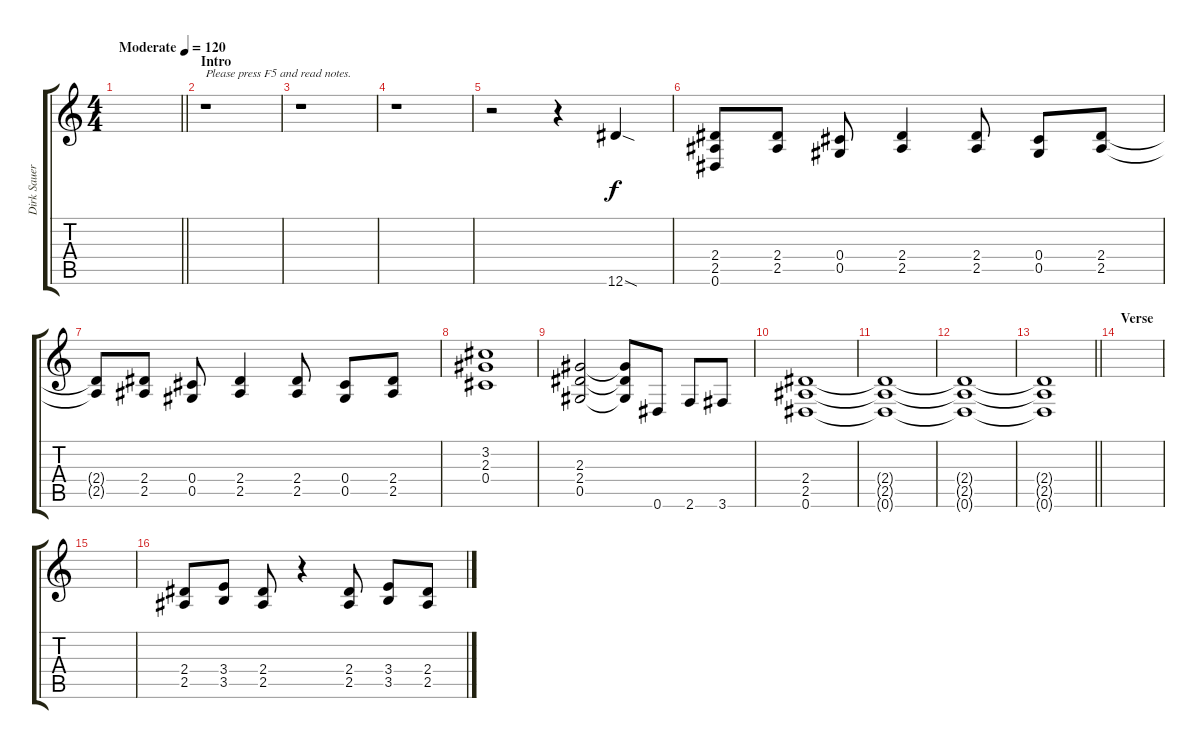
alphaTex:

\track ("Dirk Sauer (Rhythm Guitar)" "Dirk Sauer") {instrument distortionguitar}
\staff {score tabs}
\tuning (Eb4 Bb3 Gb3 Db3 Ab2 Eb2) {hide}
\ts (4 4)
\tempo (120 "Moderate")
\clef g2
\barLineRight lightlight
\ks c
|
\section ("" "Intro")
r.1{txt "Please press F5 and read notes."} |
r.1 |
r.1 |
r.2 r.4 12.6{sod}.4 |
(2.4 2.5 0.6).8 (2.4 2.5).8 (0.4 0.5).8 (2.4 2.5).4 (2.4 2.5).8 (0.4 0.5).8 (2.4 2.5).8 |
(2.4{t} 2.5{t}).8 (2.4 2.5).8 (0.4 0.5).8 (2.4 2.5).4 (2.4 2.5).8 (0.4 0.5).8 (2.4 2.5).8 |
(3.2 2.3 0.4).1 |
(2.3 2.4 0.5).2 (2.3{t} 2.4{t} 0.5{t}).8 0.6.8 2.6.8 3.6.8 |
(2.4 2.5 0.6).1 |
(2.4{t} 2.5{t} 0.6{t}).1 |
(2.4{t} 2.5{t} 0.6{t}).1 |
\barLineRight lightlight
(2.4{t} 2.5{t} 0.6{t}).1 |
\section ("" "Verse")
|
|
(2.4 2.5).8 (3.4 3.5).8 (2.4 2.5).8 r.4 (2.4 2.5).8 (3.4 3.5).8 (2.4 2.5).8
